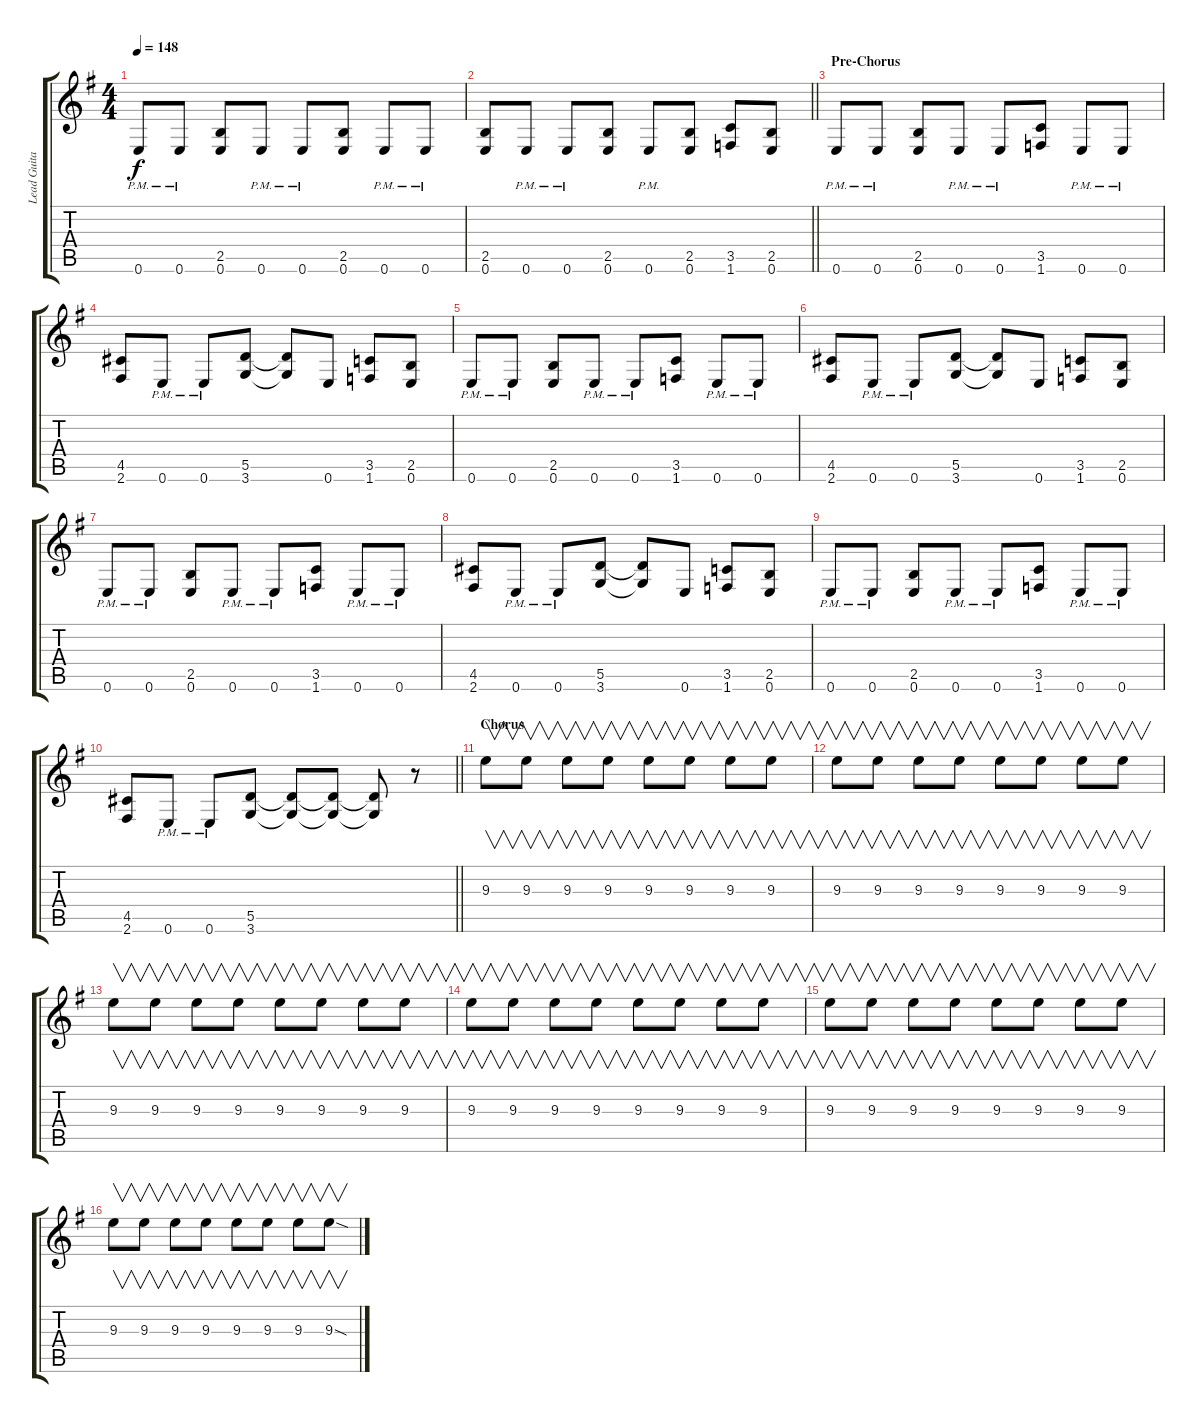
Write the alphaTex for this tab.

\track ("Lead Guitar" "Lead Guita") {instrument distortionguitar}
\staff {score tabs}
\tuning (E4 B3 G3 D3 A2 E2) {hide}
\ts (4 4)
\tempo 148
\clef g2
\ks g
0.6{pm}.8{dy f} 0.6{pm}.8 (2.5 0.6).8 0.6{pm}.8 0.6{pm}.8 (2.5 0.6).8 0.6{pm}.8 0.6{pm}.8 |
\barLineRight lightlight
(2.5 0.6).8 0.6{pm}.8 0.6{pm}.8 (2.5 0.6).8 0.6{pm}.8 (2.5 0.6).8 (3.5 1.6).8 (2.5 0.6).8 |
\section ("" "Pre-Chorus")
0.6{pm}.8 0.6{pm}.8 (2.5 0.6).8 0.6{pm}.8 0.6{pm}.8 (3.5 1.6).8 0.6{pm}.8 0.6{pm}.8 |
(4.5 2.6).8 0.6{pm}.8 0.6{pm}.8 (5.5 3.6).8 (5.5{t} 3.6{t}).8 0.6.8 (3.5 1.6).8 (2.5 0.6).8 |
0.6{pm}.8 0.6{pm}.8 (2.5 0.6).8 0.6{pm}.8 0.6{pm}.8 (3.5 1.6).8 0.6{pm}.8 0.6{pm}.8 |
(4.5 2.6).8 0.6{pm}.8 0.6{pm}.8 (5.5 3.6).8 (5.5{t} 3.6{t}).8 0.6.8 (3.5 1.6).8 (2.5 0.6).8 |
0.6{pm}.8 0.6{pm}.8 (2.5 0.6).8 0.6{pm}.8 0.6{pm}.8 (3.5 1.6).8 0.6{pm}.8 0.6{pm}.8 |
(4.5 2.6).8 0.6{pm}.8 0.6{pm}.8 (5.5 3.6).8 (5.5{t} 3.6{t}).8 0.6.8 (3.5 1.6).8 (2.5 0.6).8 |
0.6{pm}.8 0.6{pm}.8 (2.5 0.6).8 0.6{pm}.8 0.6{pm}.8 (3.5 1.6).8 0.6{pm}.8 0.6{pm}.8 |
\barLineRight lightlight
(4.5 2.6).8 0.6{pm}.8 0.6{pm}.8 (5.5 3.6).8 (5.5{t} 3.6{t}).8 (5.5{t} 3.6{t}).8 (5.5{t} 3.6{t}).8 r.8 |
\section ("" "Chorus")
9.3.8{v} 9.3.8{v} 9.3.8{v} 9.3.8{v} 9.3.8{v} 9.3.8{v} 9.3.8{v} 9.3.8{v} |
9.3.8{v} 9.3.8{v} 9.3.8{v} 9.3.8{v} 9.3.8{v} 9.3.8{v} 9.3.8{v} 9.3.8{v} |
9.3.8{v} 9.3.8{v} 9.3.8{v} 9.3.8{v} 9.3.8{v} 9.3.8{v} 9.3.8{v} 9.3.8{v} |
9.3.8{v} 9.3.8{v} 9.3.8{v} 9.3.8{v} 9.3.8{v} 9.3.8{v} 9.3.8{v} 9.3.8{v} |
9.3.8{v} 9.3.8{v} 9.3.8{v} 9.3.8{v} 9.3.8{v} 9.3.8{v} 9.3.8{v} 9.3.8{v} |
9.3.8{v} 9.3.8{v} 9.3.8{v} 9.3.8{v} 9.3.8{v} 9.3.8{v} 9.3.8{v} 9.3{sod}.8{v}
